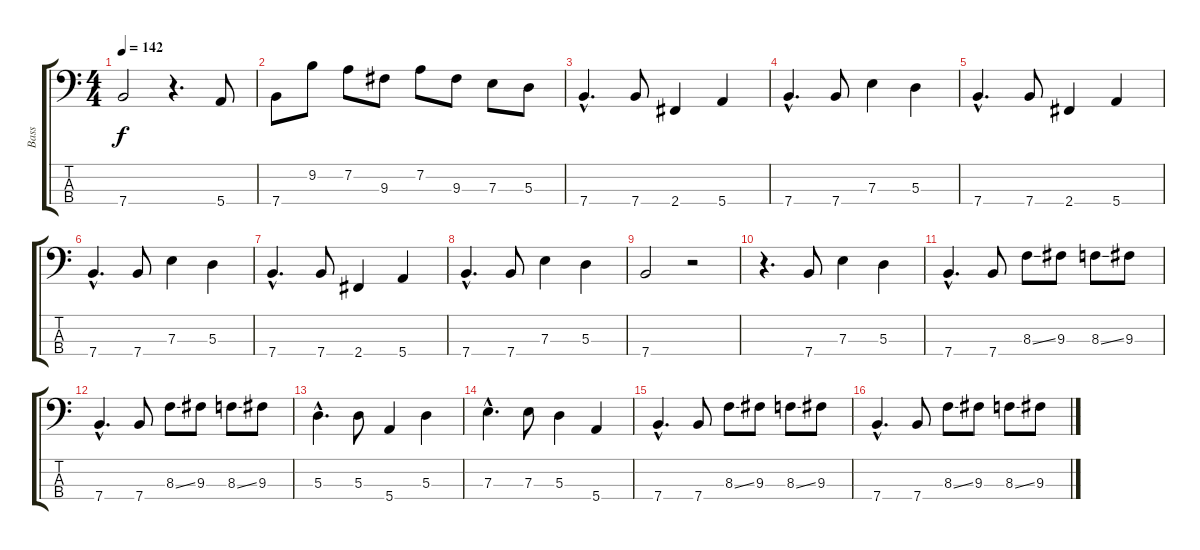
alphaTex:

\track ("Bass" "Bass") {instrument electricbassfinger}
\staff {score tabs}
\tuning (G2 D2 A1 E1) {hide}
\ts (4 4)
\tempo 142
\clef f4
\ks c
7.4.2{dy f} r.4{d} 5.4.8 |
7.4.8 9.2.8 7.2.8 9.3.8 7.2.8 9.3.8 7.3.8 5.3.8 |
7.4{hac}.4{d} 7.4.8 2.4.4 5.4.4 |
7.4{hac}.4{d} 7.4.8 7.3.4 5.3.4 |
7.4{hac}.4{d} 7.4.8 2.4.4 5.4.4 |
7.4{hac}.4{d} 7.4.8 7.3.4 5.3.4 |
7.4{hac}.4{d} 7.4.8 2.4.4 5.4.4 |
7.4{hac}.4{d} 7.4.8 7.3.4 5.3.4 |
7.4.2 r.2 |
r.4{d} 7.4.8 7.3.4 5.3.4 |
7.4{hac}.4{d} 7.4.8 8.3{ss}.8 9.3.8 8.3{ss}.8 9.3.8 |
7.4{hac}.4{d} 7.4.8 8.3{ss}.8 9.3.8 8.3{ss}.8 9.3.8 |
5.3{hac}.4{d} 5.3.8 5.4.4 5.3.4 |
7.3{hac}.4{d} 7.3.8 5.3.4 5.4.4 |
7.4{hac}.4{d} 7.4.8 8.3{ss}.8 9.3.8 8.3{ss}.8 9.3.8 |
7.4{hac}.4{d} 7.4.8 8.3{ss}.8 9.3.8 8.3{ss}.8 9.3.8
